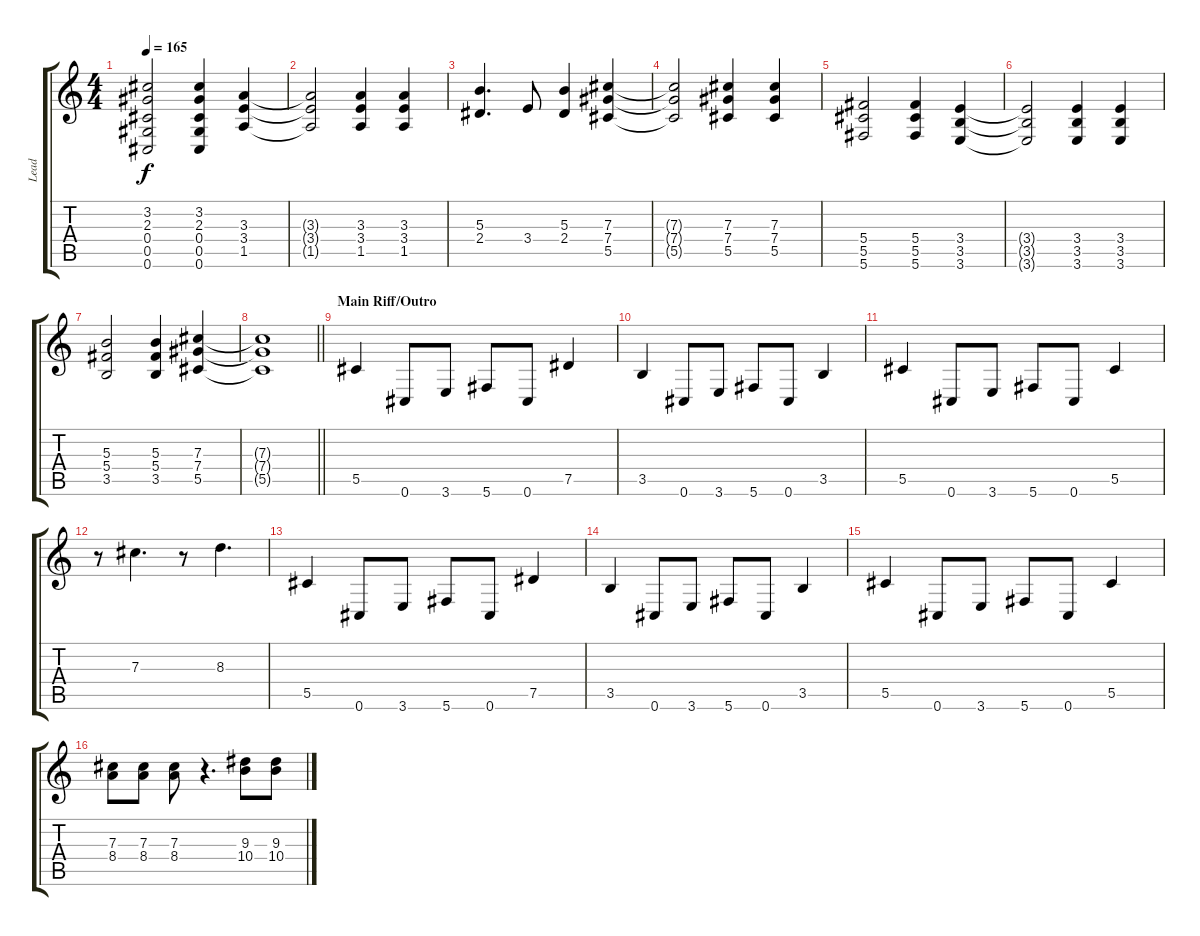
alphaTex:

\track ("Lead" "Lead") {instrument distortionguitar}
\staff {score tabs}
\tuning (Eb4 Bb3 Gb3 Db3 Ab2 Db2) {hide}
\ts (4 4)
\tempo 165
\clef g2
\ks c
(3.2 2.3 0.4 0.5 0.6).2{dy f} (3.2 2.3 0.4 0.5 0.6).4 (3.3 3.4 1.5).4 |
(3.3{t} 3.4{t} 1.5{t}).2 (3.3 3.4 1.5).4 (3.3 3.4 1.5).4 |
(5.3 2.4).4{d} 3.4.8 (5.3 2.4).4 (7.3 7.4 5.5).4 |
(7.3{t} 7.4{t} 5.5{t}).2 (7.3 7.4 5.5).4 (7.3 7.4 5.5).4 |
(5.4 5.5 5.6).2 (5.4 5.5 5.6).4 (3.4 3.5 3.6).4 |
(3.4{t} 3.5{t} 3.6{t}).2 (3.4 3.5 3.6).4 (3.4 3.5 3.6).4 |
(5.3 5.4 3.5).2 (5.3 5.4 3.5).4 (7.3 7.4 5.5).4 |
\barLineRight lightlight
(7.3{t} 7.4{t} 5.5{t}).1 |
\section ("" "Main Riff/Outro")
5.5.4 0.6.8 3.6.8 5.6.8 0.6.8 7.5.4 |
3.5.4 0.6.8 3.6.8 5.6.8 0.6.8 3.5.4 |
5.5.4 0.6.8 3.6.8 5.6.8 0.6.8 5.5.4 |
r.8 7.3.4{d} r.8 8.3.4{d} |
5.5.4 0.6.8 3.6.8 5.6.8 0.6.8 7.5.4 |
3.5.4 0.6.8 3.6.8 5.6.8 0.6.8 3.5.4 |
5.5.4 0.6.8 3.6.8 5.6.8 0.6.8 5.5.4 |
(7.3 8.4).8 (7.3 8.4).8 (7.3 8.4).8 r.4{d} (9.3 10.4).8 (9.3 10.4).8
